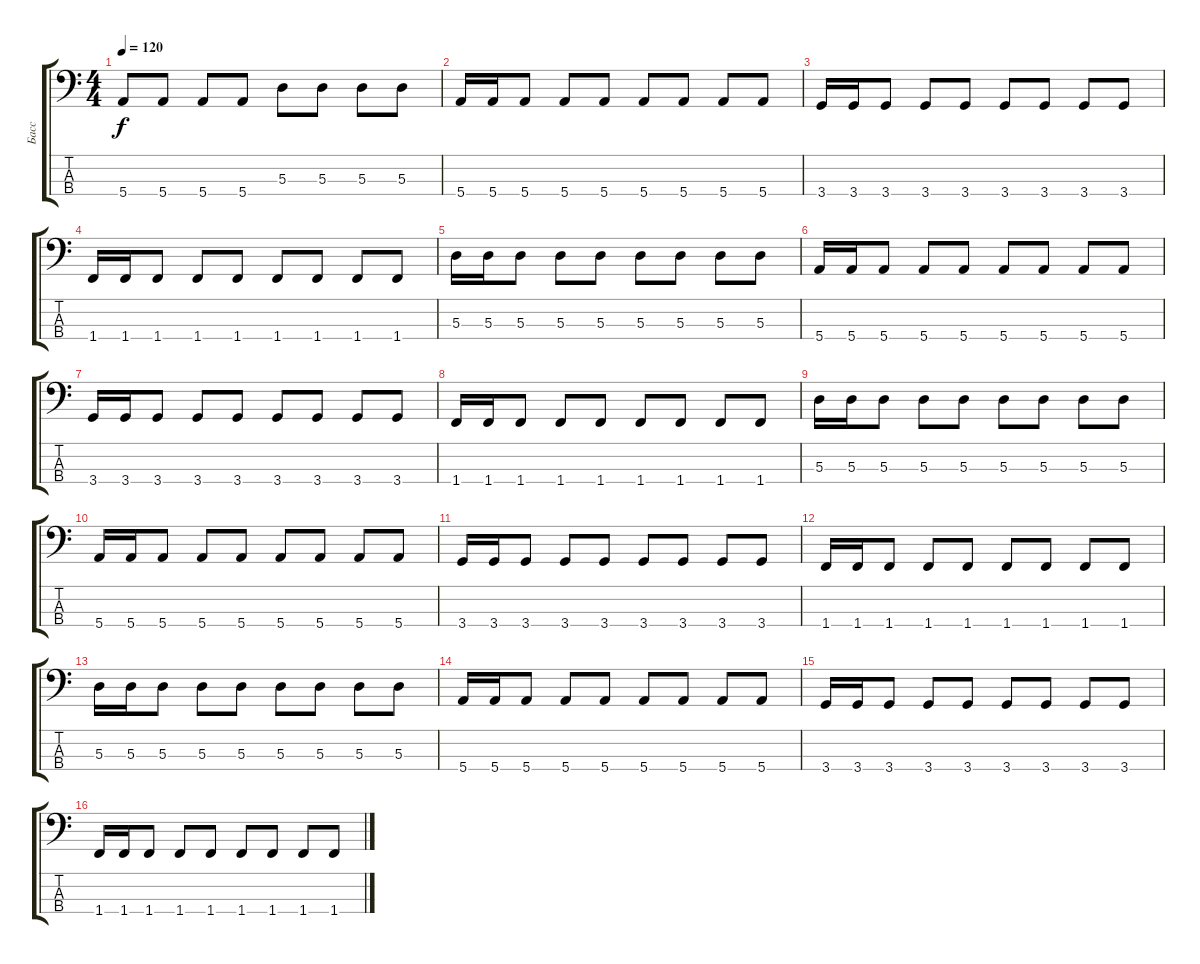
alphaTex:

\track ("Басс" "Басс") {instrument electricbasspick}
\staff {score tabs}
\tuning (G2 D2 A1 E1) {hide}
\ts (4 4)
\tempo 120
\clef f4
\ks c
5.4.8{dy f} 5.4.8 5.4.8 5.4.8 5.3.8 5.3.8 5.3.8 5.3.8 |
5.4.16 5.4.16 5.4.8 5.4.8 5.4.8 5.4.8 5.4.8 5.4.8 5.4.8 |
3.4.16 3.4.16 3.4.8 3.4.8 3.4.8 3.4.8 3.4.8 3.4.8 3.4.8 |
1.4.16 1.4.16 1.4.8 1.4.8 1.4.8 1.4.8 1.4.8 1.4.8 1.4.8 |
5.3.16 5.3.16 5.3.8 5.3.8 5.3.8 5.3.8 5.3.8 5.3.8 5.3.8 |
5.4.16 5.4.16 5.4.8 5.4.8 5.4.8 5.4.8 5.4.8 5.4.8 5.4.8 |
3.4.16 3.4.16 3.4.8 3.4.8 3.4.8 3.4.8 3.4.8 3.4.8 3.4.8 |
1.4.16 1.4.16 1.4.8 1.4.8 1.4.8 1.4.8 1.4.8 1.4.8 1.4.8 |
5.3.16 5.3.16 5.3.8 5.3.8 5.3.8 5.3.8 5.3.8 5.3.8 5.3.8 |
5.4.16 5.4.16 5.4.8 5.4.8 5.4.8 5.4.8 5.4.8 5.4.8 5.4.8 |
3.4.16 3.4.16 3.4.8 3.4.8 3.4.8 3.4.8 3.4.8 3.4.8 3.4.8 |
1.4.16 1.4.16 1.4.8 1.4.8 1.4.8 1.4.8 1.4.8 1.4.8 1.4.8 |
5.3.16 5.3.16 5.3.8 5.3.8 5.3.8 5.3.8 5.3.8 5.3.8 5.3.8 |
5.4.16 5.4.16 5.4.8 5.4.8 5.4.8 5.4.8 5.4.8 5.4.8 5.4.8 |
3.4.16 3.4.16 3.4.8 3.4.8 3.4.8 3.4.8 3.4.8 3.4.8 3.4.8 |
1.4.16 1.4.16 1.4.8 1.4.8 1.4.8 1.4.8 1.4.8 1.4.8 1.4.8
